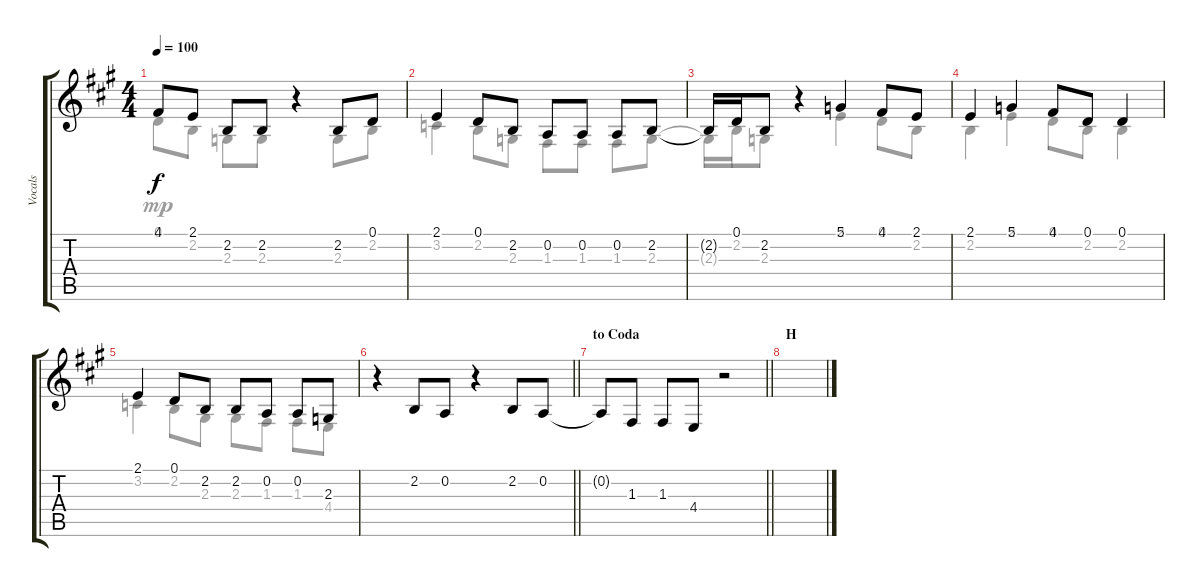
\track ("Vocals" "Vocals") {instrument lead8bassandlead}
\staff {score tabs}
\tuning (D4 A3 F3 C3 G2 D2) {hide}
\voice
\ts (4 4)
\tempo 100
\clef g2
\ks a
4.1.8{dy f} 2.1.8 2.2.8 2.2.8 r.4 2.2.8 0.1.8 |
2.1.4 0.1.8 2.2.8 0.2.8 0.2.8 0.2.8 2.2.8 |
2.2{t}.16 0.1.16 2.2.8 r.4 5.1.4 4.1.8 2.1.8 |
2.1.4 5.1.4 4.1.8 0.1.8 0.1.4 |
2.1.4 0.1.8 2.2.8 2.2.8 0.2.8 0.2.8 2.3.8 |
\barLineRight lightlight
r.4 2.2.8 0.2.8 r.4 2.2.8 0.2.8 |
\section ("" "to Coda")
\barLineRight lightlight
0.2{t}.8 1.3.8 1.3.8 4.4.8 r.2 |
\section ("" "H")
|
|
|
|
|
|
|
|
\voice
\clef g2
\ottava regular
\simile none
\ks a
0.1.8{dy mp} 2.2.8 2.3.8 2.3.8 r.4 2.3.8 2.2.8 |
3.2.4 2.2.8 2.3.8 1.3.8 1.3.8 1.3.8 2.3.8 |
2.3{t}.16 2.2.16 2.3.8 r.4 2.1.4 0.1.8 2.2.8 |
2.2.4 2.1.4 0.1.8 2.2.8 2.2.4 |
3.2.4 2.2.8 2.3.8 2.3.8 1.3.8 1.3.8 4.4.8 |
\barLineRight lightlight
|
\barLineRight lightlight
|
|
|
|
|
|
|
|
|
